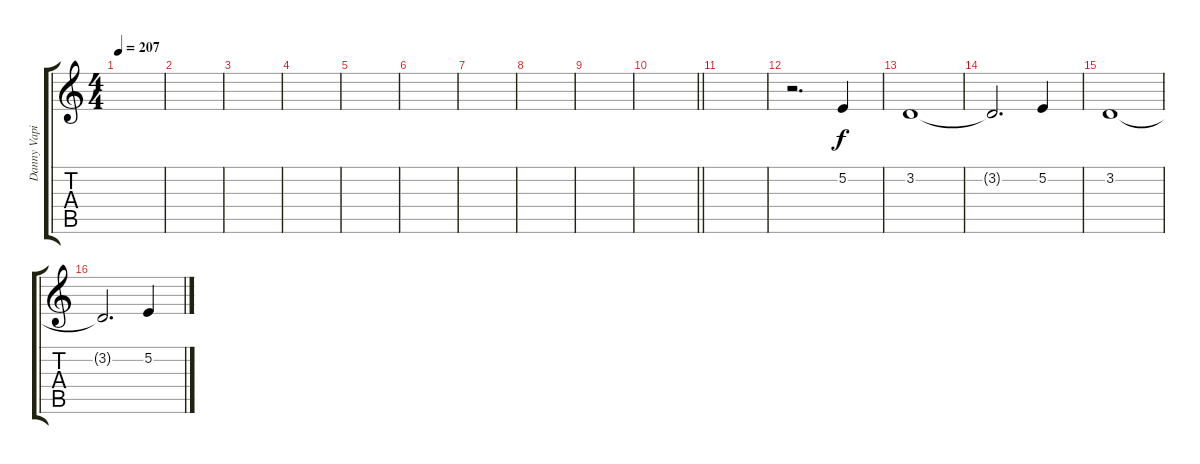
\track ("Danny Vapid" "Danny Vapi") {instrument tenorsax}
\staff {score tabs}
\tuning (E4 B3 G3 D3 A2 E2) {hide}
\ts (4 4)
\tempo 207
\clef g2
\ks c
|
|
|
|
|
|
|
|
|
\barLineRight lightlight
|
\section ("" "")
|
r.2{d} 5.2.4 |
3.2.1 |
3.2{t}.2{d} 5.2.4 |
3.2.1 |
3.2{t}.2{d} 5.2.4
